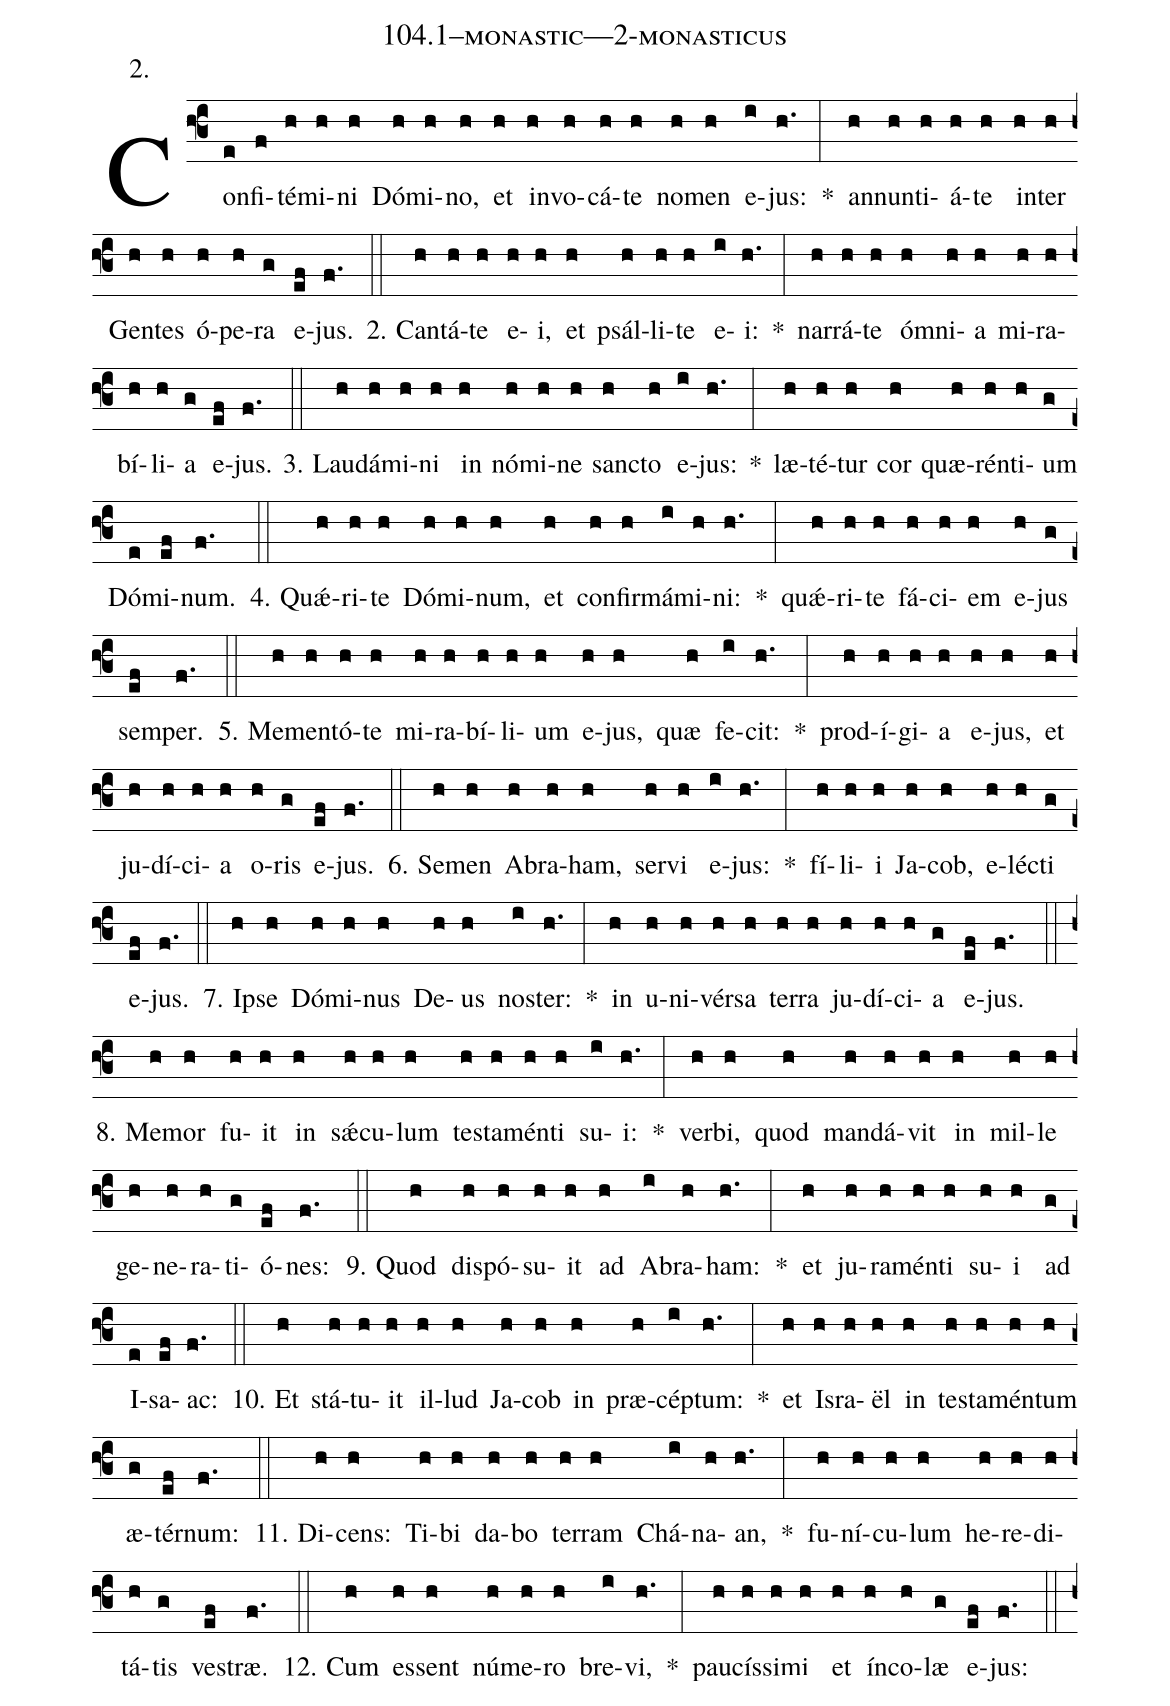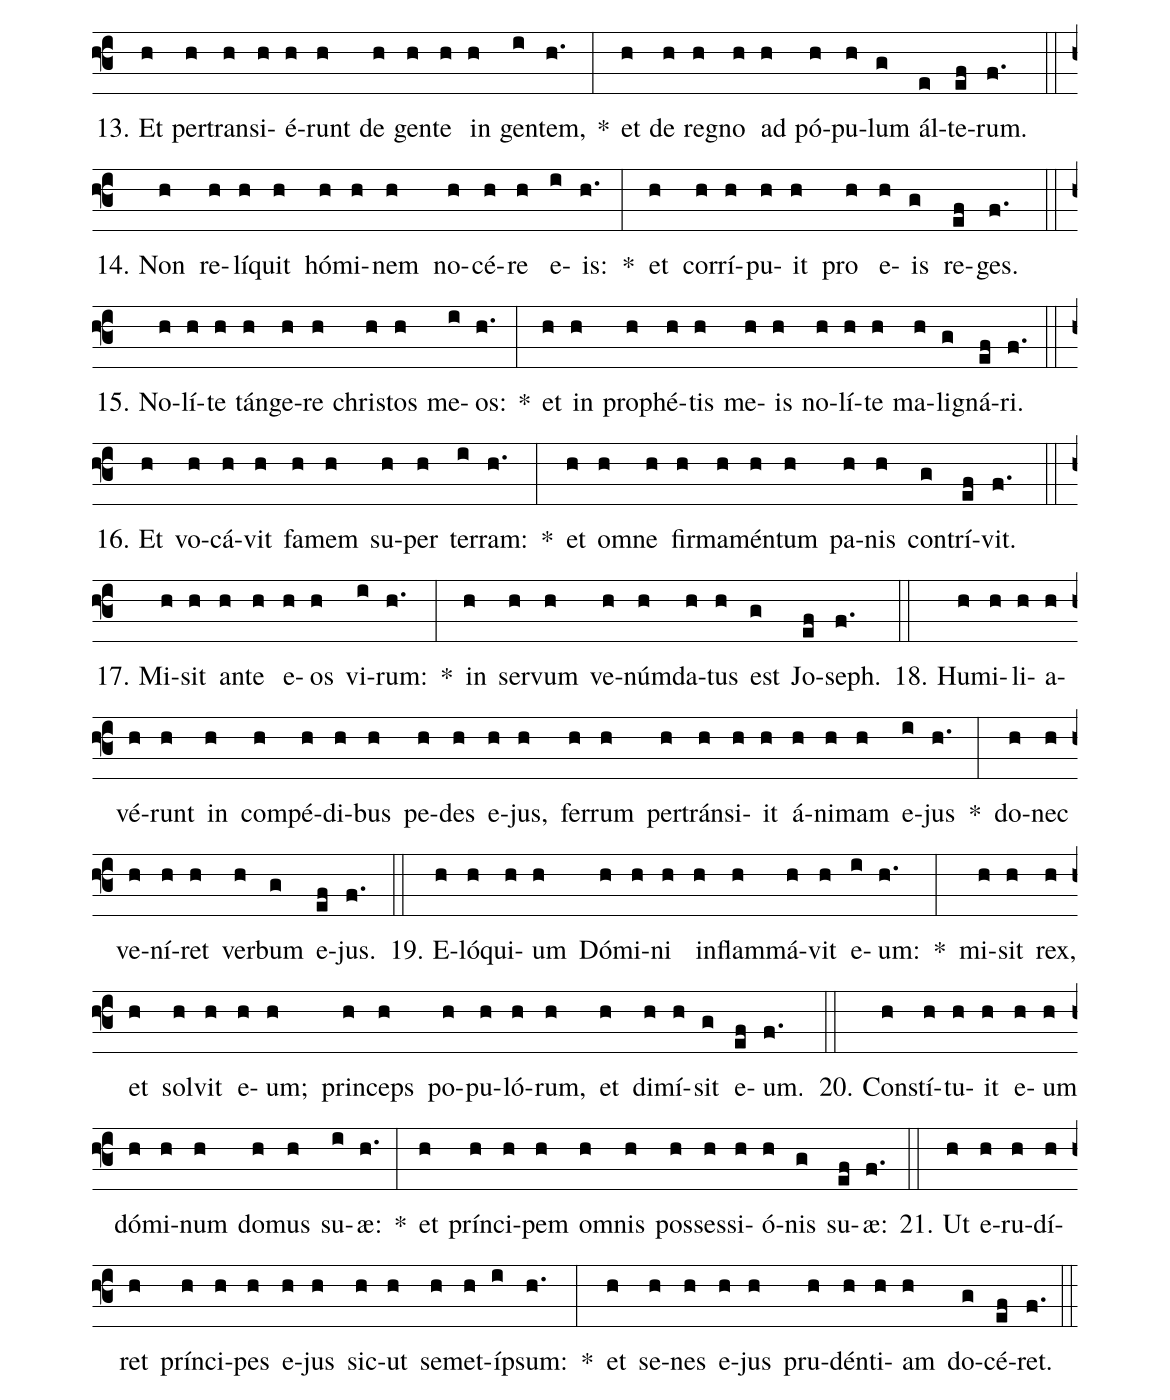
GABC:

name: 104.1--monastic---2-monasticus;
annotation: 2.;
%%
(f3)Con(e)fi(f)té(h)mi(h)ni(h) Dó(h)mi(h)no,(h) et(h) in(h)vo(h)cá(h)te(h) no(h)men(h) e(i)jus:(h.) *(:) an(h)nun(h)ti(h)á(h)te(h) in(h)ter(h) Gen(h)tes(h) ó(h)pe(h)ra(g) e(ef)jus.(f.) (::)
2. Can(h)tá(h)te(h) e(h)i,(h) et(h) psál(h)li(h)te(h) e(i)i:(h.) *(:) nar(h)rá(h)te(h) óm(h)ni(h)a(h) mi(h)ra(h)bí(h)li(h)a(g) e(ef)jus.(f.) (::)
3. Lau(h)dá(h)mi(h)ni(h) in(h) nó(h)mi(h)ne(h) sanc(h)to(h) e(i)jus:(h.) *(:) læ(h)té(h)tur(h) cor(h) quæ(h)rén(h)ti(h)um(g) Dó(e)mi(ef)num.(f.) (::)
4. Quǽ(h)ri(h)te(h) Dó(h)mi(h)num,(h) et(h) con(h)fir(h)má(i)mi(h)ni:(h.) *(:) quǽ(h)ri(h)te(h) fá(h)ci(h)em(h) e(h)jus(g) sem(ef)per.(f.) (::)
5. Me(h)men(h)tó(h)te(h) mi(h)ra(h)bí(h)li(h)um(h) e(h)jus,(h) quæ(h) fe(i)cit:(h.) *(:) prod(h)í(h)gi(h)a(h) e(h)jus,(h) et(h) ju(h)dí(h)ci(h)a(h) o(h)ris(g) e(ef)jus.(f.) (::)
6. Se(h)men(h) A(h)bra(h)ham,(h) ser(h)vi(h) e(i)jus:(h.) *(:) fí(h)li(h)i(h) Ja(h)cob,(h) e(h)léc(h)ti(g) e(ef)jus.(f.) (::)
7. Ip(h)se(h) Dó(h)mi(h)nus(h) De(h)us(h) nos(i)ter:(h.) *(:) in(h) u(h)ni(h)vér(h)sa(h) ter(h)ra(h) ju(h)dí(h)ci(h)a(g) e(ef)jus.(f.) (::)
8. Me(h)mor(h) fu(h)it(h) in(h) sǽ(h)cu(h)lum(h) tes(h)ta(h)mén(h)ti(h) su(i)i:(h.) *(:) ver(h)bi,(h) quod(h) man(h)dá(h)vit(h) in(h) mil(h)le(h) ge(h)ne(h)ra(h)ti(g)ó(ef)nes:(f.) (::)
9. Quod(h) dis(h)pó(h)su(h)it(h) ad(h) A(i)bra(h)ham:(h.) *(:) et(h) ju(h)ra(h)mén(h)ti(h) su(h)i(h) ad(g) I(e)sa(ef)ac:(f.) (::)
10. Et(h) stá(h)tu(h)it(h) il(h)lud(h) Ja(h)cob(h) in(h) præ(h)cép(i)tum:(h.) *(:) et(h) Is(h)ra(h)ël(h) in(h) tes(h)ta(h)mén(h)tum(h) æ(g)tér(ef)num:(f.) (::)
11. Di(h)cens:(h) Ti(h)bi(h) da(h)bo(h) ter(h)ram(h) Chá(i)na(h)an,(h.) *(:) fu(h)ní(h)cu(h)lum(h) he(h)re(h)di(h)tá(h)tis(g) ves(ef)træ.(f.) (::)
12. Cum(h) es(h)sent(h) nú(h)me(h)ro(h) bre(i)vi,(h.) *(:) pau(h)cís(h)si(h)mi(h) et(h) ín(h)co(h)læ(g) e(ef)jus:(f.) (::)
13. Et(h) per(h)trans(h)i(h)é(h)runt(h) de(h) gen(h)te(h) in(h) gen(i)tem,(h.) *(:) et(h) de(h) re(h)gno(h) ad(h) pó(h)pu(h)lum(g) ál(e)te(ef)rum.(f.) (::)
14. Non(h) re(h)lí(h)quit(h) hó(h)mi(h)nem(h) no(h)cé(h)re(h) e(i)is:(h.) *(:) et(h) cor(h)rí(h)pu(h)it(h) pro(h) e(h)is(g) re(ef)ges.(f.) (::)
15. No(h)lí(h)te(h) tán(h)ge(h)re(h) chris(h)tos(h) me(i)os:(h.) *(:) et(h) in(h) pro(h)phé(h)tis(h) me(h)is(h) no(h)lí(h)te(h) ma(h)li(g)gná(ef)ri.(f.) (::)
16. Et(h) vo(h)cá(h)vit(h) fa(h)mem(h) su(h)per(h) ter(i)ram:(h.) *(:) et(h) om(h)ne(h) fir(h)ma(h)mén(h)tum(h) pa(h)nis(h) con(g)trí(ef)vit.(f.) (::)
17. Mi(h)sit(h) an(h)te(h) e(h)os(h) vi(i)rum:(h.) *(:) in(h) ser(h)vum(h) ve(h)núm(h)da(h)tus(h) est(g) Jo(ef)seph.(f.) (::)
18. Hu(h)mi(h)li(h)a(h)vé(h)runt(h) in(h) com(h)pé(h)di(h)bus(h) pe(h)des(h) e(h)jus,(h) fer(h)rum(h) per(h)tráns(h)i(h)it(h) á(h)ni(h)mam(h) e(i)jus(h.) *(:) do(h)nec(h) ve(h)ní(h)ret(h) ver(h)bum(g) e(ef)jus.(f.) (::)
19. E(h)ló(h)qui(h)um(h) Dó(h)mi(h)ni(h) in(h)flam(h)má(h)vit(h) e(i)um:(h.) *(:) mi(h)sit(h) rex,(h) et(h) sol(h)vit(h) e(h)um;(h) prin(h)ceps(h) po(h)pu(h)ló(h)rum,(h) et(h) di(h)mí(h)sit(g) e(ef)um.(f.) (::)
20. Con(h)stí(h)tu(h)it(h) e(h)um(h) dó(h)mi(h)num(h) do(h)mus(h) su(i)æ:(h.) *(:) et(h) prín(h)ci(h)pem(h) om(h)nis(h) pos(h)ses(h)si(h)ó(h)nis(g) su(ef)æ:(f.) (::)
21. Ut(h) e(h)ru(h)dí(h)ret(h) prín(h)ci(h)pes(h) e(h)jus(h) sic(h)ut(h) se(h)met(h)íp(i)sum:(h.) *(:) et(h) se(h)nes(h) e(h)jus(h) pru(h)dén(h)ti(h)am(h) do(g)cé(ef)ret.(f.) (::)
